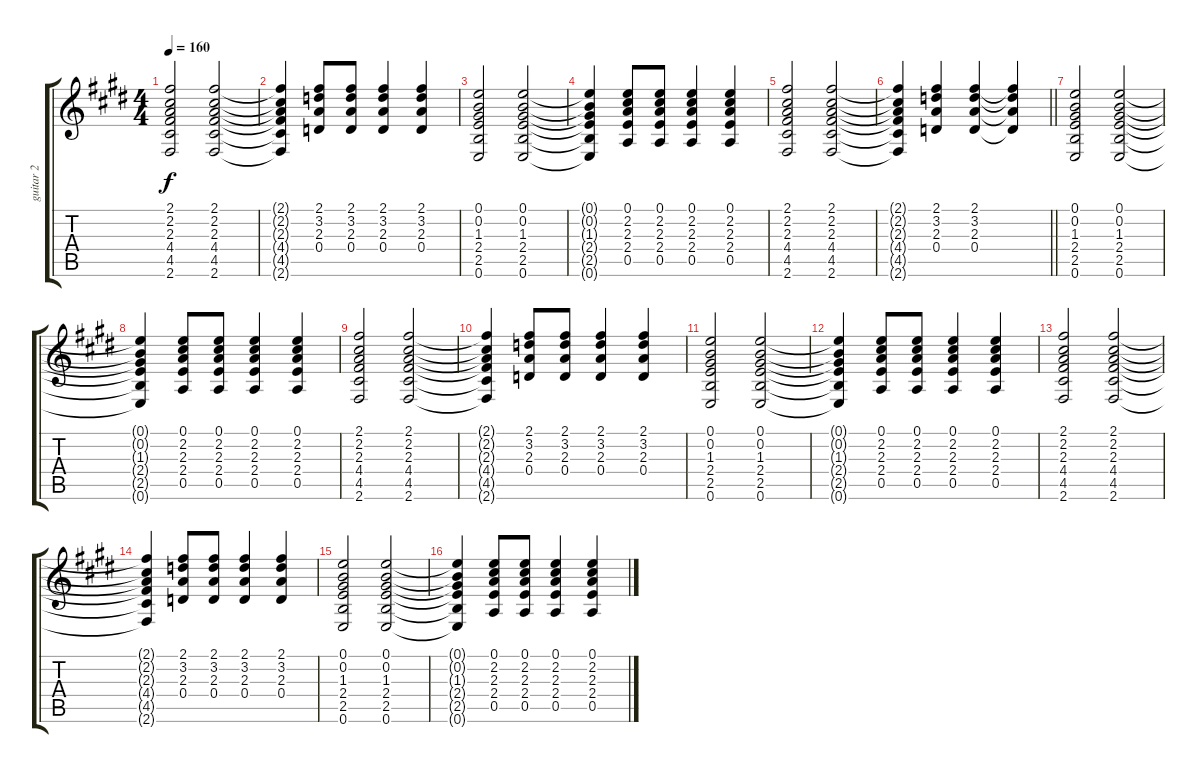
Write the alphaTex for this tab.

\track ("guitar 2" "guitar 2") {instrument distortionguitar}
\staff {score tabs}
\tuning (E4 B3 G3 D3 A2 E2) {hide}
\ts (4 4)
\tempo 160
\clef g2
\ks e
(2.1 2.2 2.3 4.4 4.5 2.6).2{dy f} (2.1 2.2 2.3 4.4 4.5 2.6).2 |
(2.1{t} 2.2{t} 2.3{t} 4.4{t} 4.5{t} 2.6{t}).4 (2.1 3.2 2.3 0.4).8 (2.1 3.2 2.3 0.4).8 (2.1 3.2 2.3 0.4).4 (2.1 3.2 2.3 0.4).4 |
(0.1 0.2 1.3 2.4 2.5 0.6).2 (0.1 0.2 1.3 2.4 2.5 0.6).2 |
(0.1{t} 0.2{t} 1.3{t} 2.4{t} 2.5{t} 0.6{t}).4 (0.1 2.2 2.3 2.4 0.5).8 (0.1 2.2 2.3 2.4 0.5).8 (0.1 2.2 2.3 2.4 0.5).4 (0.1 2.2 2.3 2.4 0.5).4 |
(2.1 2.2 2.3 4.4 4.5 2.6).2 (2.1 2.2 2.3 4.4 4.5 2.6).2 |
\barLineRight lightlight
(2.1{t} 2.2{t} 2.3{t} 4.4{t} 4.5{t} 2.6{t}).4 (2.1 3.2 2.3 0.4).4 (2.1 3.2 2.3 0.4).4 (2.1{t} 3.2{t} 2.3{t} 0.4{t}).4 |
\section ("" "")
(0.1 0.2 1.3 2.4 2.5 0.6).2 (0.1 0.2 1.3 2.4 2.5 0.6).2 |
(0.1{t} 0.2{t} 1.3{t} 2.4{t} 2.5{t} 0.6{t}).4 (0.1 2.2 2.3 2.4 0.5).8 (0.1 2.2 2.3 2.4 0.5).8 (0.1 2.2 2.3 2.4 0.5).4 (0.1 2.2 2.3 2.4 0.5).4 |
(2.1 2.2 2.3 4.4 4.5 2.6).2 (2.1 2.2 2.3 4.4 4.5 2.6).2 |
(2.1{t} 2.2{t} 2.3{t} 4.4{t} 4.5{t} 2.6{t}).4 (2.1 3.2 2.3 0.4).8 (2.1 3.2 2.3 0.4).8 (2.1 3.2 2.3 0.4).4 (2.1 3.2 2.3 0.4).4 |
(0.1 0.2 1.3 2.4 2.5 0.6).2 (0.1 0.2 1.3 2.4 2.5 0.6).2 |
(0.1{t} 0.2{t} 1.3{t} 2.4{t} 2.5{t} 0.6{t}).4 (0.1 2.2 2.3 2.4 0.5).8 (0.1 2.2 2.3 2.4 0.5).8 (0.1 2.2 2.3 2.4 0.5).4 (0.1 2.2 2.3 2.4 0.5).4 |
(2.1 2.2 2.3 4.4 4.5 2.6).2 (2.1 2.2 2.3 4.4 4.5 2.6).2 |
(2.1{t} 2.2{t} 2.3{t} 4.4{t} 4.5{t} 2.6{t}).4 (2.1 3.2 2.3 0.4).8 (2.1 3.2 2.3 0.4).8 (2.1 3.2 2.3 0.4).4 (2.1 3.2 2.3 0.4).4 |
(0.1 0.2 1.3 2.4 2.5 0.6).2 (0.1 0.2 1.3 2.4 2.5 0.6).2 |
(0.1{t} 0.2{t} 1.3{t} 2.4{t} 2.5{t} 0.6{t}).4 (0.1 2.2 2.3 2.4 0.5).8 (0.1 2.2 2.3 2.4 0.5).8 (0.1 2.2 2.3 2.4 0.5).4 (0.1 2.2 2.3 2.4 0.5).4
